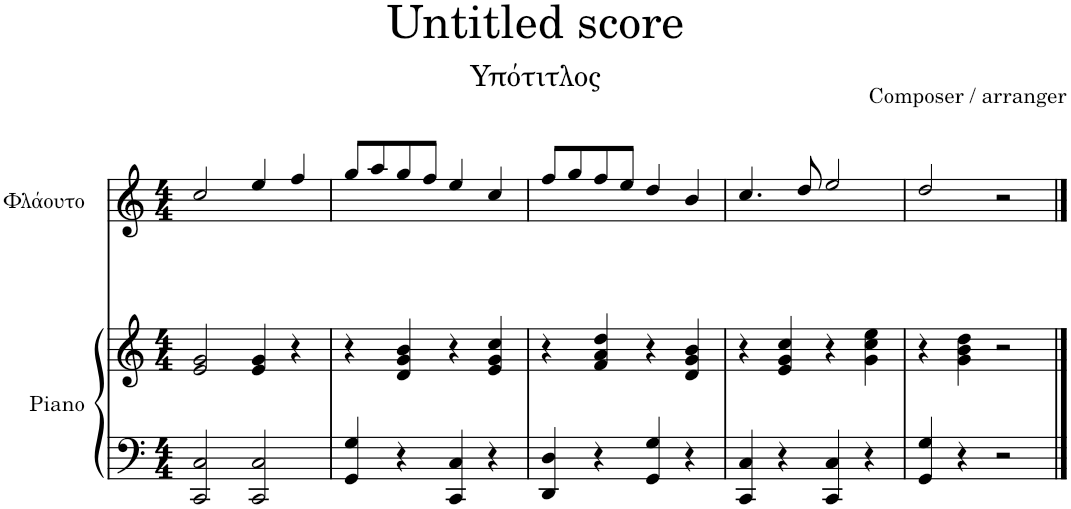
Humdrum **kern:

**kern	**kern	**kern
*part2	*part2	*part1
*staff3	*staff2	*staff1
*I"Piano	*	*I"Φλάουτο
*I'Pno.	*	*
*clefF4	*clefG2	*clefG2
*k[]	*k[]	*k[]
*M4/4	*M4/4	*M4/4
=1	=1	=1
2CC/ 2C/	2e/ 2g/	2cc/
2CC/ 2C/	4e/ 4g/	4ee/
.	4r	4ff/
=2	=2	=2
4GG/ 4G/	4r	8gg/L
.	.	8aa/
4r	4d/ 4g/ 4b/	8gg/
.	.	8ff/J
4CC/ 4C/	4r	4ee/
4r	4e/ 4g/ 4cc/	4cc/
=3	=3	=3
4DD/ 4D/	4r	8ff/L
.	.	8gg/
4r	4f/ 4a/ 4dd/	8ff/
.	.	8ee/J
4GG/ 4G/	4r	4dd/
4r	4d/ 4g/ 4b/	4b/
=4	=4	=4
4CC/ 4C/	4r	4.cc/
4r	4e/ 4g/ 4cc/	.
.	.	8dd/
4CC/ 4C/	4r	2ee/
4r	4g\ 4cc\ 4ee\	.
=5	=5	=5
4GG/ 4G/	4r	2dd/
4r	4g\ 4b\ 4dd\	.
2r	2r	2r
==	==	==
*-	*-	*-
